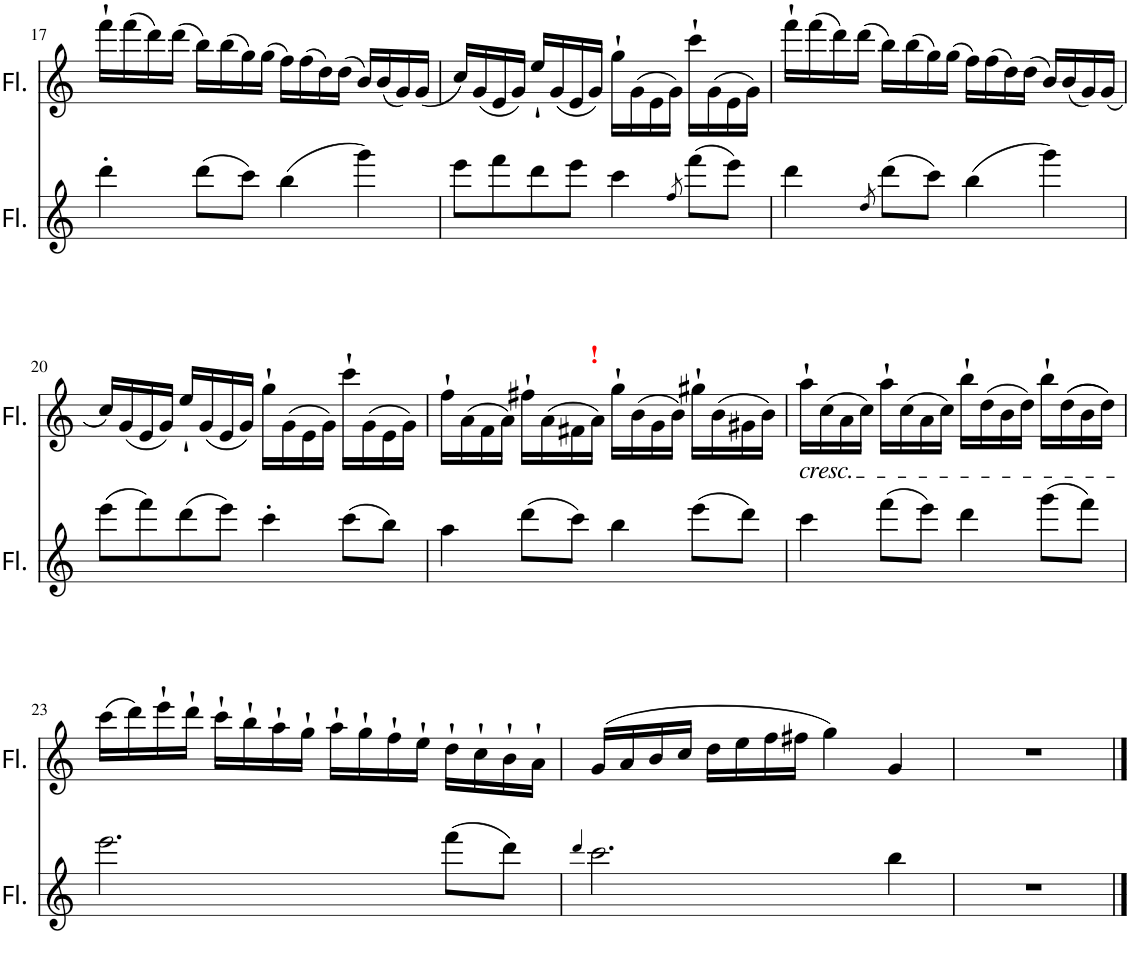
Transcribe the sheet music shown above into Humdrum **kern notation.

**kern	**kern
*part2	*part1
*staff2	*staff1
*I"Flöte	*I"Flöte
*I'Fl.	*I'Fl.
!!LO:PB:g=z
*clefG2	*clefG2
*k[]	*k[]
*M4/4	*M4/4
=17	=17
4ddd'\	16fff`\LL
.	(16fff\
.	16ddd\)
.	(16ddd\JJ
(8ddd\L	16bb\LL)
.	(16bb\
8ccc\J)	16gg\)
.	(16gg\JJ
(4bb\	16ff\LL)
.	(16ff\
.	16dd\)
.	(16dd\JJ
4ggg\)	16b/LL)
.	(16b/
.	16g/)
.	(16g/JJ
=18	=18
8eee\L	16cc/LL)
.	(16g/
8fff\	16e/
.	16g/JJ)
8ddd\	16ee`/LL
.	(16g/
8eee\J	16e/
.	16g/JJ)
4ccc\	16gg`\LL
.	(16g\
.	16e\
.	16g\JJ)
8qff/	.
(8fff\L	16ccc`\LL
.	(16g\
8eee\J)	16e\
.	16g\JJ)
=19	=19
4ddd\	16fff`\LL
.	(16fff\
.	16ddd\)
.	(16ddd\JJ
8qdd/	.
(8ddd\L	16bb\LL)
.	(16bb\
8ccc\J)	16gg\)
.	(16gg\JJ
(4bb\	16ff\LL)
.	(16ff\
.	16dd\)
.	(16dd\JJ
4ggg\)	16b/LL)
.	(16b/
.	16g/)
.	(16g/JJ
!!LO:LB:g=z
=20	=20
(8eee\L	16cc/LL)
.	(16g/
8fff\)	16e/
.	16g/JJ)
(8ddd\	16ee`/LL
.	(16g/
8eee\J)	16e/
.	16g/JJ)
4ccc'\	16gg`\LL
.	(16g\
.	16e\
.	16g\JJ)
(8ccc\L	16ccc`\LL
.	(16g\
8bb\J)	16e\
.	16g\JJ)
=21	=21
4aa\	16ff`\LL
.	(16a\
.	16f\
.	16a\JJ)
(8ddd\L	16ff#X`\LL
.	(16a\
8ccc\J)	16f#X\
!	!LO:TX:a:B:color=#FF0000:t=!
.	16a\JJ)
4bb\	16gg`\LL
.	(16b\
.	16g\
.	16b\JJ)
(8eee\L	16gg#X`\LL
.	(16b\
8ddd\J)	16g#X\
.	16b\JJ)
=22	=22
!	!LO:TX:b:i:t=cresc.
4ccc\	16aa`\LL
.	(16cc\
.	16a\
.	16cc\JJ)
(8fff\L	16aa`\LL
.	(16cc\
8eee\J)	16a\
.	16cc\JJ)
4ddd\	16bb`\LL
.	(16dd\
.	16b\
.	16dd\JJ)
(8ggg\L	16bb`\LL
.	((16dd\
8fff\J)	16b\
.	16dd\JJ))
!!LO:LB:g=z
=23	=23
2.eee\	(16ccc\LL
.	16ddd\)
.	16eee`\
.	16ddd`\JJ
.	16ccc`\LL
.	16bb`\
.	16aa`\
.	16gg`\JJ
.	16aa`\LL
.	16gg`\
.	16ff`\
.	16ee`\JJ
(8fff\L	16dd`\LL
.	16cc`\
8ddd\J)	16b`\
.	16a`\JJ
=24	=24
4qddd/	.
2.ccc\	(16g/LL
.	16a/
.	16b/
.	16cc/JJ
.	16dd\LL
.	16ee\
.	16ff\
.	16ff#X\JJ
.	4gg\)
4bb\	4g/
=25	=25
1r	1r
==	==
*-	*-
